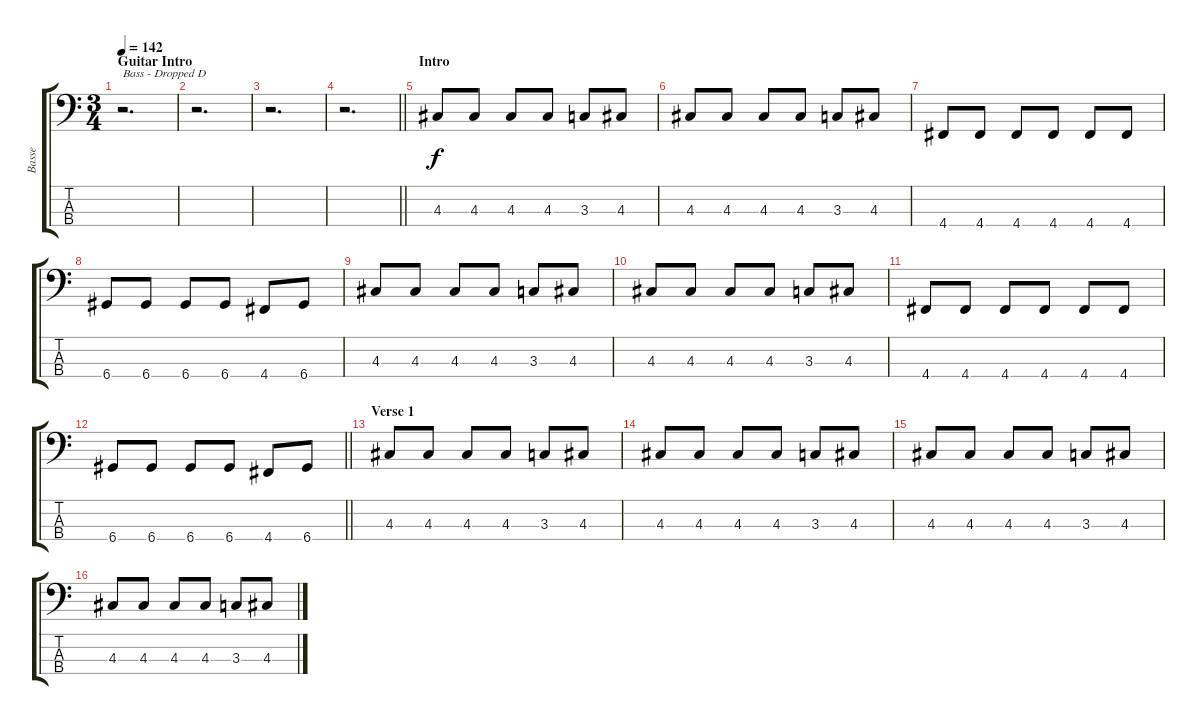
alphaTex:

\track ("Basse" "Basse") {instrument electricbasspick}
\staff {score tabs}
\tuning (G2 D2 A1 D1) {hide}
\ts (3 4)
\section ("" "Guitar Intro")
\tempo 142
\clef f4
\ks c
r.2{d txt "Bass - Dropped D" dy f instrument electricbasspick} |
r.2{d} |
r.2{d} |
\barLineRight lightlight
r.2{d} |
\section ("" "Intro")
4.3.8 4.3.8 4.3.8 4.3.8 3.3.8 4.3.8 |
4.3.8 4.3.8 4.3.8 4.3.8 3.3.8 4.3.8 |
4.4.8 4.4.8 4.4.8 4.4.8 4.4.8 4.4.8 |
6.4.8 6.4.8 6.4.8 6.4.8 4.4.8 6.4.8 |
4.3.8 4.3.8 4.3.8 4.3.8 3.3.8 4.3.8 |
4.3.8 4.3.8 4.3.8 4.3.8 3.3.8 4.3.8 |
4.4.8 4.4.8 4.4.8 4.4.8 4.4.8 4.4.8 |
\barLineRight lightlight
6.4.8 6.4.8 6.4.8 6.4.8 4.4.8 6.4.8 |
\section ("" "Verse 1")
4.3.8 4.3.8 4.3.8 4.3.8 3.3.8 4.3.8 |
4.3.8 4.3.8 4.3.8 4.3.8 3.3.8 4.3.8 |
4.3.8 4.3.8 4.3.8 4.3.8 3.3.8 4.3.8 |
4.3.8 4.3.8 4.3.8 4.3.8 3.3.8 4.3.8
